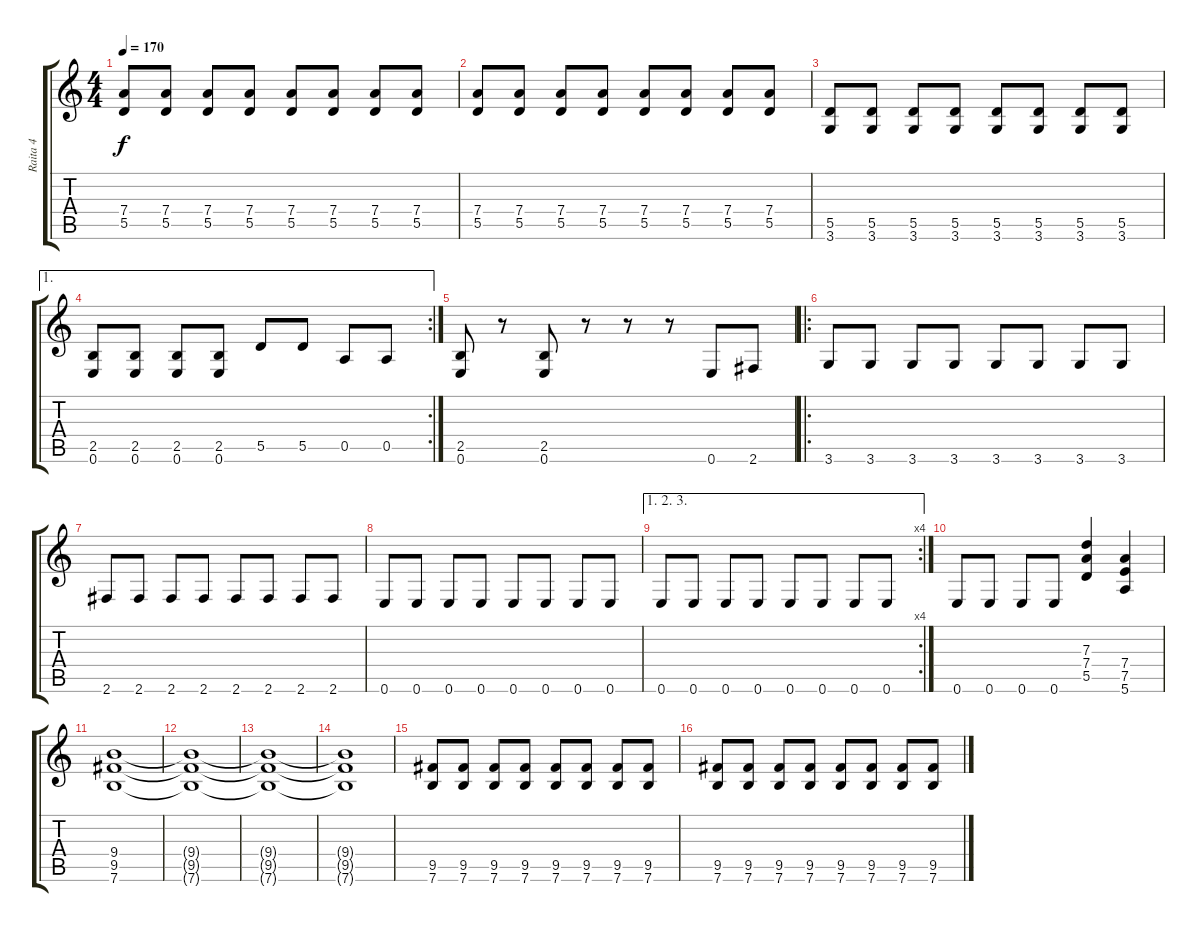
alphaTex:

\track ("Raita 4" "Raita 4") {instrument distortionguitar}
\staff {score tabs}
\tuning (E4 B3 G3 D3 A2 E2) {hide}
\ts (4 4)
\tempo 170
\clef g2
\ks c
(7.4 5.5).8{dy f} (7.4 5.5).8 (7.4 5.5).8 (7.4 5.5).8 (7.4 5.5).8 (7.4 5.5).8 (7.4 5.5).8 (7.4 5.5).8 |
(7.4 5.5).8 (7.4 5.5).8 (7.4 5.5).8 (7.4 5.5).8 (7.4 5.5).8 (7.4 5.5).8 (7.4 5.5).8 (7.4 5.5).8 |
(5.5 3.6).8 (5.5 3.6).8 (5.5 3.6).8 (5.5 3.6).8 (5.5 3.6).8 (5.5 3.6).8 (5.5 3.6).8 (5.5 3.6).8 |
\ae 1
\rc 2
(2.5 0.6).8 (2.5 0.6).8 (2.5 0.6).8 (2.5 0.6).8 5.5.8 5.5.8 0.5.8 0.5.8 |
(2.5 0.6).8 r.8 (2.5 0.6).8 r.8 r.8 r.8 0.6.8 2.6.8 |
\ro
3.6.8 3.6.8 3.6.8 3.6.8 3.6.8 3.6.8 3.6.8 3.6.8 |
2.6.8 2.6.8 2.6.8 2.6.8 2.6.8 2.6.8 2.6.8 2.6.8 |
0.6.8 0.6.8 0.6.8 0.6.8 0.6.8 0.6.8 0.6.8 0.6.8 |
\ae (1 2 3)
\rc 4
0.6.8 0.6.8 0.6.8 0.6.8 0.6.8 0.6.8 0.6.8 0.6.8 |
0.6.8 0.6.8 0.6.8 0.6.8 (7.3 7.4 5.5).4 (7.4 7.5 5.6).4 |
(9.4 9.5 7.6).1 |
(9.4{t} 9.5{t} 7.6{t}).1 |
(9.4{t} 9.5{t} 7.6{t}).1 |
(9.4{t} 9.5{t} 7.6{t}).1 |
(9.5 7.6).8 (9.5 7.6).8 (9.5 7.6).8 (9.5 7.6).8 (9.5 7.6).8 (9.5 7.6).8 (9.5 7.6).8 (9.5 7.6).8 |
(9.5 7.6).8 (9.5 7.6).8 (9.5 7.6).8 (9.5 7.6).8 (9.5 7.6).8 (9.5 7.6).8 (9.5 7.6).8 (9.5 7.6).8
